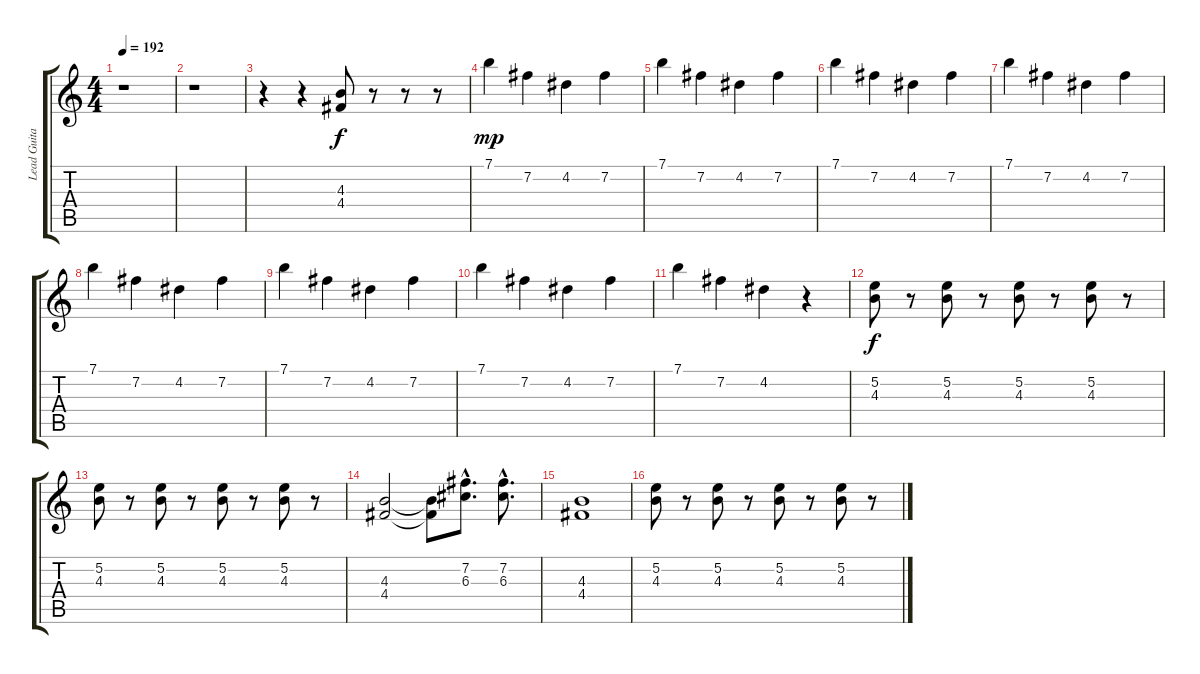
\track ("Lead Guitar" "Lead Guita") {instrument distortionguitar}
\staff {score tabs}
\tuning (E4 B3 G3 D3 A2 E2) {hide}
\ts (4 4)
\tempo 192
\clef g2
\ks c
r.1{dy f} |
r.1 |
r.4 r.4 (4.3 4.4).8 r.8 r.8 r.8 |
7.1.4{dy mp} 7.2.4 4.2.4 7.2.4 |
7.1.4 7.2.4 4.2.4 7.2.4 |
7.1.4 7.2.4 4.2.4 7.2.4 |
7.1.4 7.2.4 4.2.4 7.2.4 |
7.1.4 7.2.4 4.2.4 7.2.4 |
7.1.4 7.2.4 4.2.4 7.2.4 |
7.1.4 7.2.4 4.2.4 7.2.4 |
7.1.4 7.2.4 4.2.4 r.4 |
(5.2 4.3).8{dy f} r.8 (5.2 4.3).8 r.8 (5.2 4.3).8 r.8 (5.2 4.3).8 r.8 |
(5.2 4.3).8 r.8 (5.2 4.3).8 r.8 (5.2 4.3).8 r.8 (5.2 4.3).8 r.8 |
(4.3 4.4).2 (4.3{t} 4.4{t}).8 (7.2{hac} 6.3{hac}).8{d} (7.2{hac} 6.3{hac}).8{d} |
(4.3 4.4).1 |
(5.2 4.3).8 r.8 (5.2 4.3).8 r.8 (5.2 4.3).8 r.8 (5.2 4.3).8 r.8
